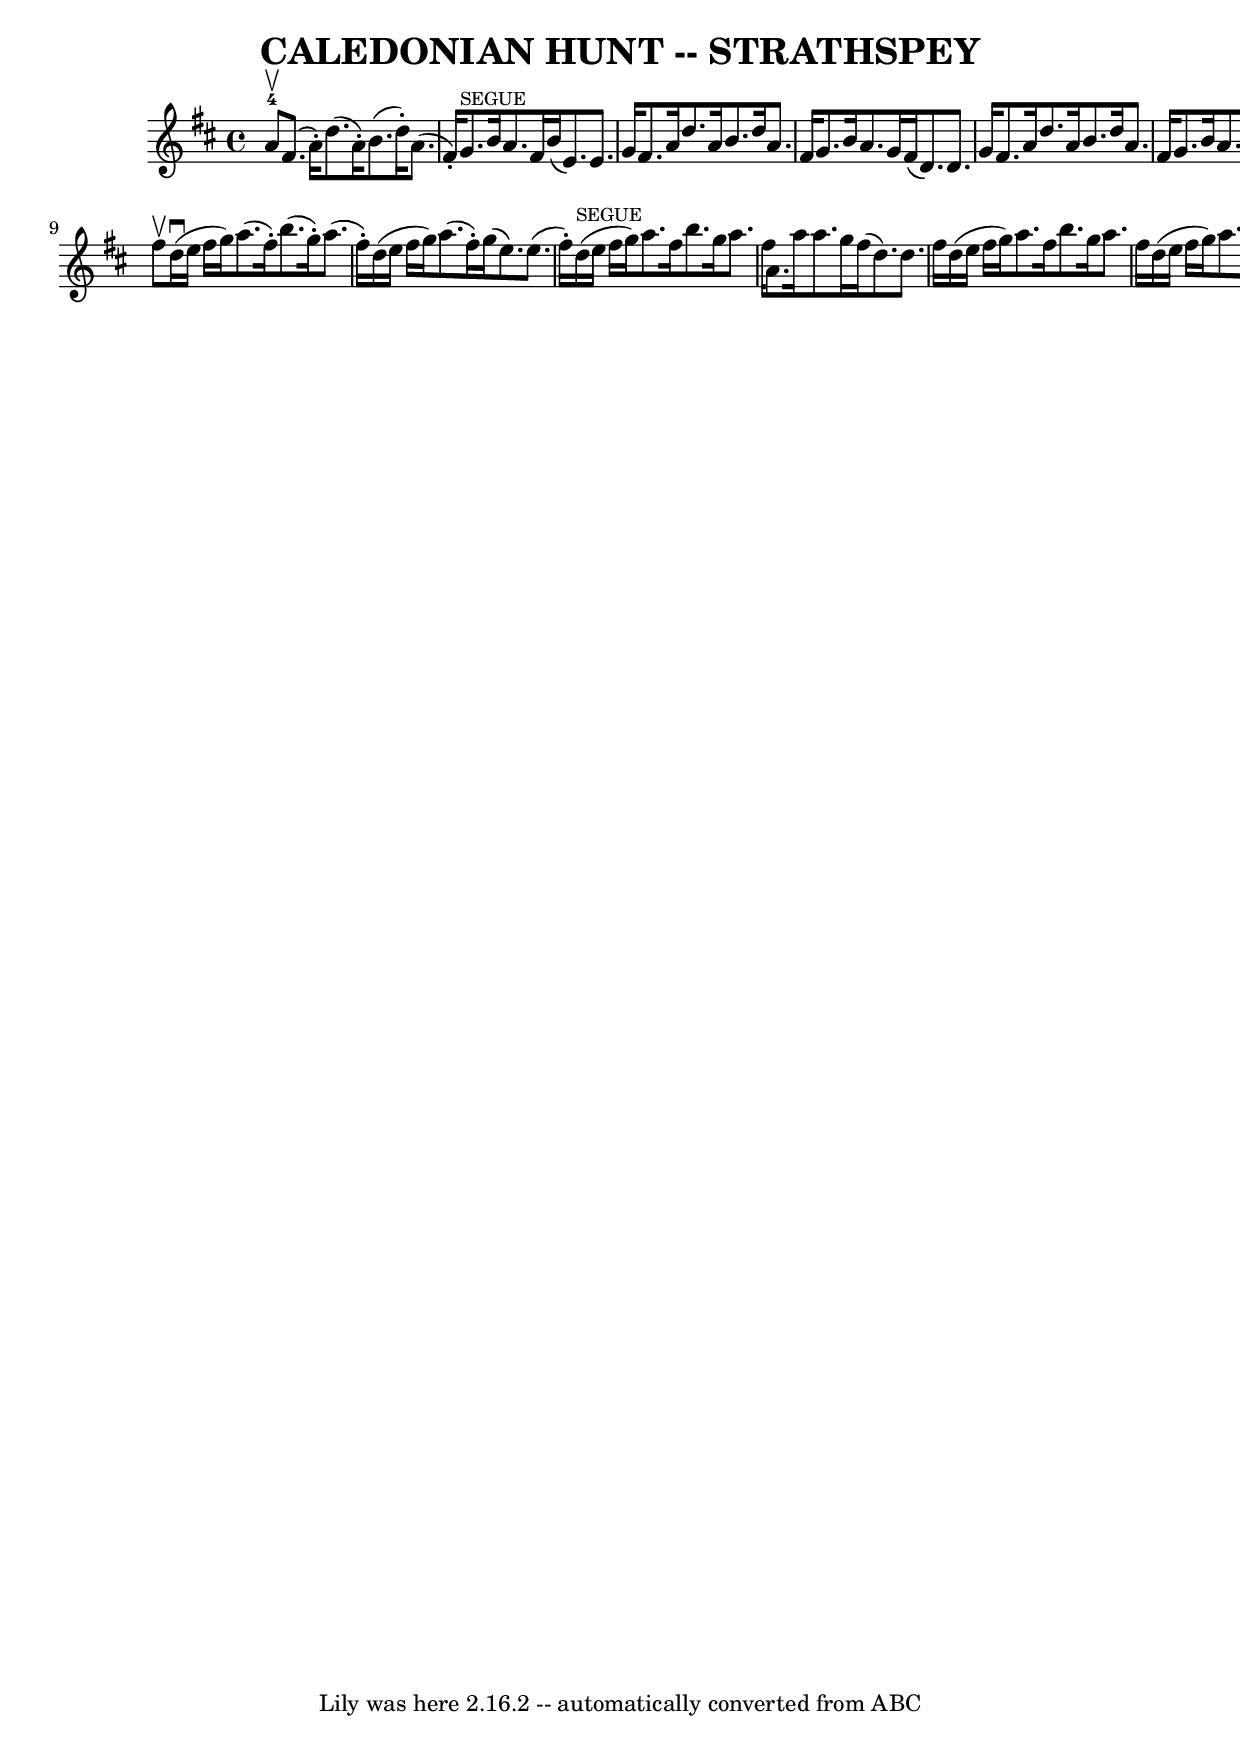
\version "2.7.40"
\include "Mammoth.ily"
\header {
	%% book = "Ryan's Mammoth Collection of Fiddle Tunes"
	composer = ""
	crossRefNumber = "1"
	footnotes = ""
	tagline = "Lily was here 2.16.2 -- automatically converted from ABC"
	title = "CALEDONIAN HUNT -- STRATHSPEY"
}
voicedefault =  {


 \override Staff.TimeSignature #'style = #'C
 \time 4/4 \key d \major a'8-4^\upbow   |
 fis'8. (a'16 -. 
-) d''8. (a'16 -.) b'8. (d''16 -.) a'8. (fis'16 -.)   
|
 g'8.^\segue b'16 a'8. fis'16 b'16 (e'8.) e'8. 
 g'16    |
 fis'8. a'16 d''8. a'16 b'8. d''16    
a'8. fis'16    |
 g'8. b'16 a'8. g'16 fis'16 (d'8.  
-) d'8. g'16    |
 fis'8. a'16 d''8. a'16 b'8.    
d''16 a'8. fis'16    |
 g'8. b'16 a'8. fis'16 b'16 (
 e'8.) e'8. g'16    |
 fis'8. a'16 d''8. a'16    
b'16 (cis''16 d''8) a'8. g'16    |
 fis'8. a'16      
d'8.-4 g''16 fis''8. (d''16) d''8    \bar "|." fis''8 
^\upbow   |
 d''16 (^\downbow e''16 fis''16 g''16)   
a''8. (fis''16 -.) b''8. (g''16 -.) a''8. (fis''16 -.)   
|
 d''16 (e''16 fis''16 g''16) a''8. (fis''16 -.)   
g''16 (e''8.) e''8. (fis''16 -.)   |
 d''16^\segue(
 e''16 fis''16 g''16) a''8. fis''16 b''8. g''16 a''8.    
fis''16    |
 a'8. a''16 a''8. g''16 fis''16 (d''8.)  
 d''8. fis''16    |
 d''16 (e''16 fis''16 g''16)   
a''8. fis''16 b''8. g''16 a''8. fis''16    |
 d''16 (
e''16 fis''16 g''16) a''8. fis''16 g''16 (e''8.) e''8. 
 g''16    |
 fis''8. d''16 e''8. fis''16 d''8. b'16  
 a'8. fis'16    |
 a'8. b'16 d''8. e''16 fis''16 (
d''8.) d''8    \bar "|."   
}

\score{
    <<

	\context Staff="default"
	{
	    \voicedefault 
	}

    >>
	\layout {
	}
	\midi {}
}
